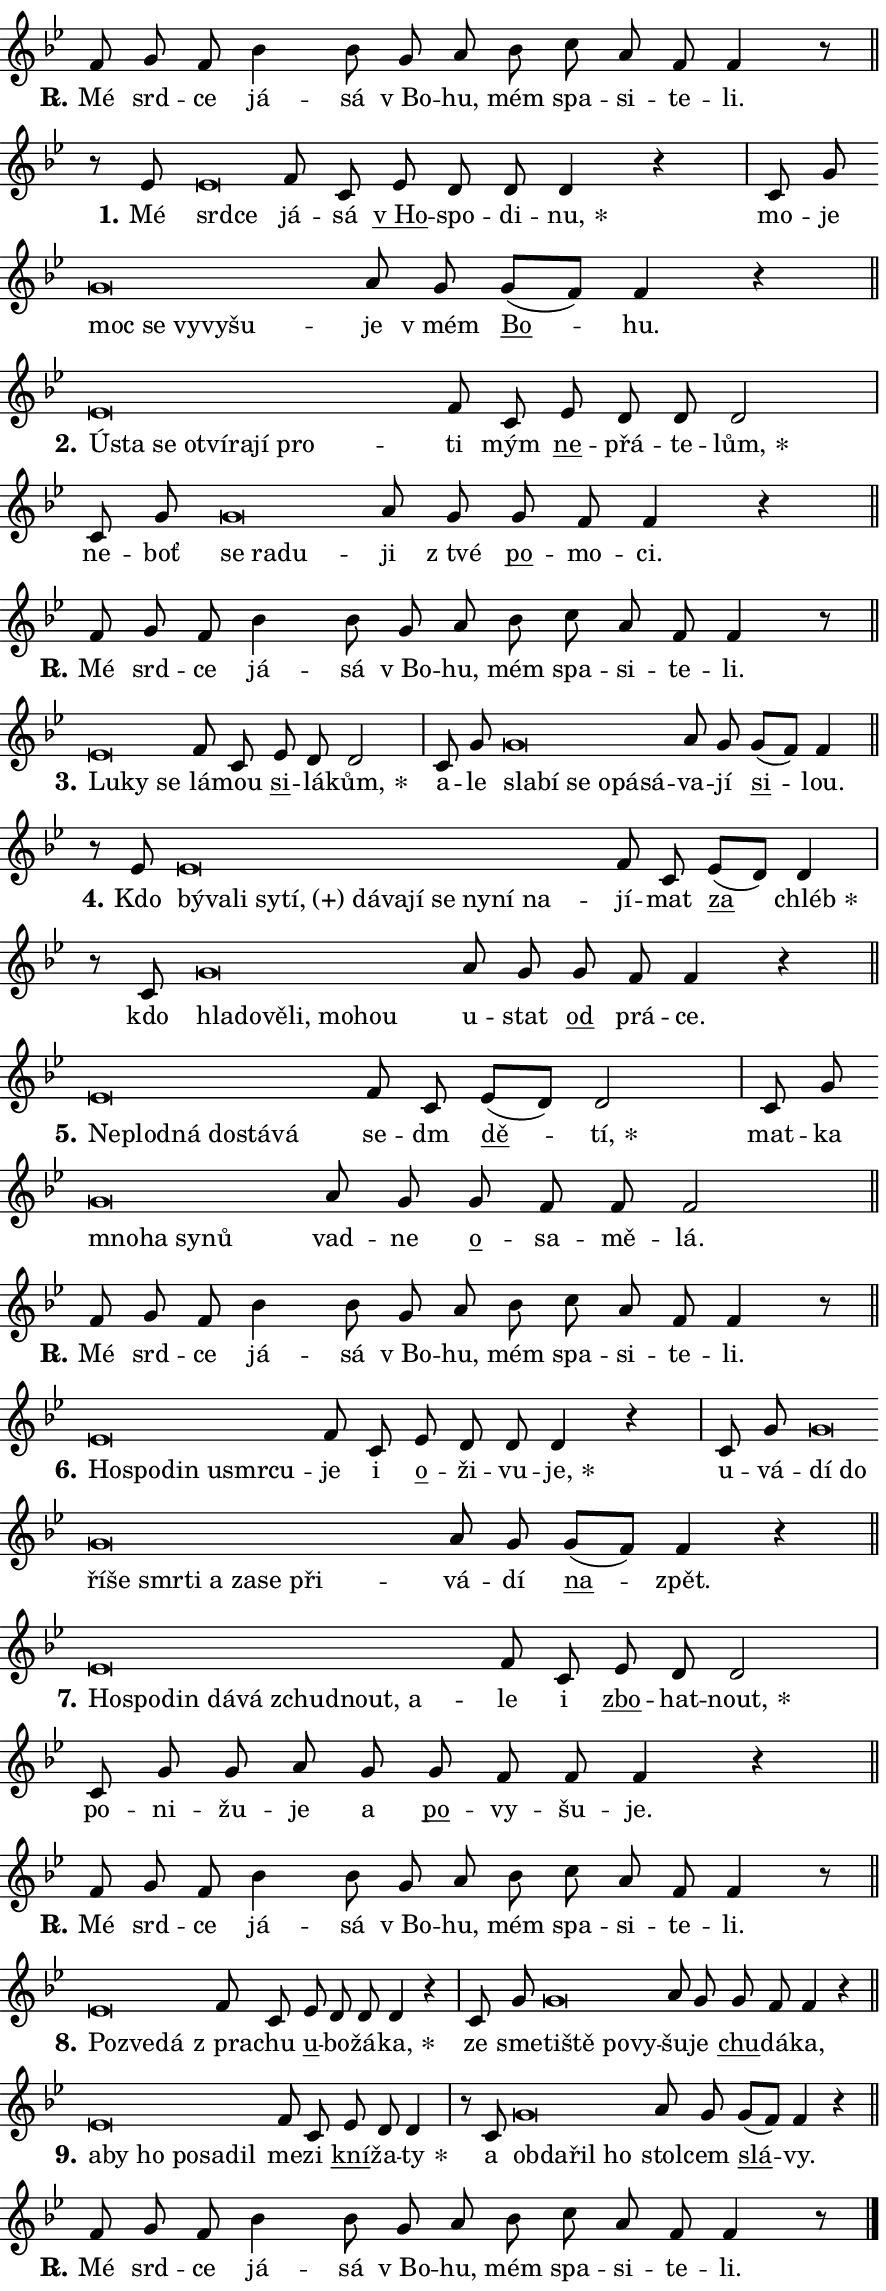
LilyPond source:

\version "2.24.0"
\header { tagline = "" }
\paper {
  indent = 0\cm
  top-margin = 0\cm
  right-margin = 0.13\cm % to fit lyric hyphens
  bottom-margin = 0\cm
  left-margin = 0\cm
  paper-width = 15\cm
  page-breaking = #ly:one-page-breaking
  system-system-spacing.basic-distance = #11
  score-system-spacing.basic-distance = #11
  ragged-last = ##f
}


%% Author: Thomas Morley
%% https://lists.gnu.org/archive/html/lilypond-user/2020-05/msg00002.html
#(define (line-position grob)
"Returns position of @var[grob} in current system:
   @code{'start}, if at first time-step
   @code{'end}, if at last time-step
   @code{'middle} otherwise
"
  (let* ((col (ly:item-get-column grob))
         (ln (ly:grob-object col 'left-neighbor))
         (rn (ly:grob-object col 'right-neighbor))
         (col-to-check-left (if (ly:grob? ln) ln col))
         (col-to-check-right (if (ly:grob? rn) rn col))
         (break-dir-left
           (and
             (ly:grob-property col-to-check-left 'non-musical #f)
             (ly:item-break-dir col-to-check-left)))
         (break-dir-right
           (and
             (ly:grob-property col-to-check-right 'non-musical #f)
             (ly:item-break-dir col-to-check-right))))
        (cond ((eqv? 1 break-dir-left) 'start)
              ((eqv? -1 break-dir-right) 'end)
              (else 'middle))))

#(define (tranparent-at-line-position vctor)
  (lambda (grob)
  "Relying on @code{line-position} select the relevant enry from @var{vctor}.
Used to determine transparency,"
    (case (line-position grob)
      ((end) (not (vector-ref vctor 0)))
      ((middle) (not (vector-ref vctor 1)))
      ((start) (not (vector-ref vctor 2))))))

noteHeadBreakVisibility =
#(define-music-function (break-visibility)(vector?)
"Makes @code{NoteHead}s transparent relying on @var{break-visibility}"
#{
  \override NoteHead.transparent =
    #(tranparent-at-line-position break-visibility)
#})

#(define delete-ledgers-for-transparent-note-heads
  (lambda (grob)
    "Reads whether a @code{NoteHead} is transparent.
If so this @code{NoteHead} is removed from @code{'note-heads} from
@var{grob}, which is supposed to be @code{LedgerLineSpanner}.
As a result ledgers are not printed for this @code{NoteHead}"
    (let* ((nhds-array (ly:grob-object grob 'note-heads))
           (nhds-list
             (if (ly:grob-array? nhds-array)
                 (ly:grob-array->list nhds-array)
                 '()))
           ;; Relies on the transparent-property being done before
           ;; Staff.LedgerLineSpanner.after-line-breaking is executed.
           ;; This is fragile ...
           (to-keep
             (remove
               (lambda (nhd)
                 (ly:grob-property nhd 'transparent #f))
               nhds-list)))
      ;; TODO find a better method to iterate over grob-arrays, similiar
      ;; to filter/remove etc for lists
      ;; For now rebuilt from scratch
      (set! (ly:grob-object grob 'note-heads)  '())
      (for-each
        (lambda (nhd)
          (ly:pointer-group-interface::add-grob grob 'note-heads nhd))
        to-keep))))

squashNotes = {
  \override NoteHead.X-extent = #'(-0.2 . 0.2)
  \override NoteHead.Y-extent = #'(-0.75 . 0)
  \override NoteHead.stencil =
    #(lambda (grob)
       (let ((pos (ly:grob-property grob 'staff-position)))
         (begin
           (if (< pos -7) (display "ERROR: Lower brevis then expected\n") (display ""))
           (if (<= pos -6) ly:text-interface::print ly:note-head::print))))
}
unSquashNotes = {
  \revert NoteHead.X-extent
  \revert NoteHead.Y-extent
  \revert NoteHead.stencil
}

hideNotes = \noteHeadBreakVisibility #begin-of-line-visible
unHideNotes = \noteHeadBreakVisibility #all-visible

% work-around for resetting accidentals
% https://lilypond.org/doc/v2.23/Documentation/notation/displaying-rhythms#unmetered-music
cadenzaMeasure = {
  \cadenzaOff
  \partial 1024 s1024
  \cadenzaOn
}

#(define-markup-command (accent layout props text) (markup?)
  "Underline accented syllable"
  (interpret-markup layout props
    #{\markup \override #'(offset . 4.3) \underline { #text }#}))

responsum = \markup \concat {
  "R" \hspace #-1.05 \path #0.1 #'((moveto 0 0.07) (lineto 0.9 0.8)) \hspace #0.05 "."
}

spaceSize = #0.6828661417322834 % exact space size for TeX Gyre Schola

\layout {
  \context {
    \Staff
    \remove "Time_signature_engraver"
    \override LedgerLineSpanner.after-line-breaking = #delete-ledgers-for-transparent-note-heads
  }
  \context {
    \Lyrics {
      \override LyricSpace.minimum-distance = \spaceSize
      \override LyricText.font-name = #"TeX Gyre Schola"
      \override LyricText.font-size = 1
      \override StanzaNumber.font-name = #"TeX Gyre Schola Bold"
      \override StanzaNumber.font-size = 1
    }
  }
  \context {
    \Score 
    \override NoteHead.text =
      #(lambda (grob) 
        (let ((pos (ly:grob-property grob 'staff-position)))
          #{\markup {
            \combine
              \halign #-0.55 \raise #(if (= pos -6) 0 0.5) \override #'(thickness . 2) \draw-line #'(3.2 . 0)
              \musicglyph "noteheads.sM1"
          }#}))
  }
}

% magnetic-lyrics.ily
%
%   written by
%     Jean Abou Samra <jean@abou-samra.fr>
%     Werner Lemberg <wl@gnu.org>
%
%   adapted by
%     Jiri Hon <jiri.hon@gmail.com>
%
% Version 2022-Apr-15

% https://www.mail-archive.com/lilypond-user@gnu.org/msg149350.html

#(define (Left_hyphen_pointer_engraver context)
   "Collect syllable-hyphen-syllable occurrences in lyrics and store
them in properties.  This engraver only looks to the left.  For
example, if the lyrics input is @code{foo -- bar}, it does the
following.

@itemize @bullet
@item
Set the @code{text} property of the @code{LyricHyphen} grob between
@q{foo} and @q{bar} to @code{foo}.

@item
Set the @code{left-hyphen} property of the @code{LyricText} grob with
text @q{foo} to the @code{LyricHyphen} grob between @q{foo} and
@q{bar}.
@end itemize

Use this auxiliary engraver in combination with the
@code{lyric-@/text::@/apply-@/magnetic-@/offset!} hook."
   (let ((hyphen #f)
         (text #f))
     (make-engraver
      (acknowledgers
       ((lyric-syllable-interface engraver grob source-engraver)
        (set! text grob)))
      (end-acknowledgers
       ((lyric-hyphen-interface engraver grob source-engraver)
        ;(when (not (grob::has-interface grob 'lyric-space-interface))
          (set! hyphen grob)));)
      ((stop-translation-timestep engraver)
       (when (and text hyphen)
         (ly:grob-set-object! text 'left-hyphen hyphen))
       (set! text #f)
       (set! hyphen #f)))))

#(define (lyric-text::apply-magnetic-offset! grob)
   "If the space between two syllables is less than the value in
property @code{LyricText@/.details@/.squash-threshold}, move the right
syllable to the left so that it gets concatenated with the left
syllable.

Use this function as a hook for
@code{LyricText@/.after-@/line-@/breaking} if the
@code{Left_@/hyphen_@/pointer_@/engraver} is active."
   (let ((hyphen (ly:grob-object grob 'left-hyphen #f)))
     (when hyphen
       (let ((left-text (ly:spanner-bound hyphen LEFT)))
         (when (grob::has-interface left-text 'lyric-syllable-interface)
           (let* ((common (ly:grob-common-refpoint grob left-text X))
                  (this-x-ext (ly:grob-extent grob common X))
                  (left-x-ext
                   (begin
                     ;; Trigger magnetism for left-text.
                     (ly:grob-property left-text 'after-line-breaking)
                     (ly:grob-extent left-text common X)))
                  ;; `delta` is the gap width between two syllables.
                  (delta (- (interval-start this-x-ext)
                            (interval-end left-x-ext)))
                  (details (ly:grob-property grob 'details))
                  (threshold (assoc-get 'squash-threshold details 0.2)))
             (when (< delta threshold)
               (let* (;; We have to manipulate the input text so that
                      ;; ligatures crossing syllable boundaries are not
                      ;; disabled.  For languages based on the Latin
                      ;; script this is essentially a beautification.
                      ;; However, for non-Western scripts it can be a
                      ;; necessity.
                      (lt (ly:grob-property left-text 'text))
                      (rt (ly:grob-property grob 'text))
                      (is-space (grob::has-interface hyphen 'lyric-space-interface))
                      (space (if is-space " " ""))
                      (extra-delta (if is-space spaceSize 0))
                      ;; Append new syllable.
                      (ltrt-space (if (and (string? lt) (string? rt))
                                (string-append lt space rt)
                                (make-concat-markup (list lt space rt))))
                      ;; Right-align `ltrt` to the right side.
                      (ltrt-space-markup (grob-interpret-markup
                               grob
                               (make-translate-markup
                                (cons (interval-length this-x-ext) 0)
                                (make-right-align-markup ltrt-space)))))
                 (begin
                   ;; Don't print `left-text`.
                   (ly:grob-set-property! left-text 'stencil #f)
                   ;; Set text and stencil (which holds all collected
                   ;; syllables so far) and shift it to the left.
                   (ly:grob-set-property! grob 'text ltrt-space)
                   (ly:grob-set-property! grob 'stencil ltrt-space-markup)
                   (ly:grob-translate-axis! grob (- (- delta extra-delta)) X))))))))))


#(define (lyric-hyphen::displace-bounds-first grob)
   ;; Make very sure this callback isn't triggered too early.
   (let ((left (ly:spanner-bound grob LEFT))
         (right (ly:spanner-bound grob RIGHT)))
     (ly:grob-property left 'after-line-breaking)
     (ly:grob-property right 'after-line-breaking)
     (ly:lyric-hyphen::print grob)))

squashThreshold = #0.4

\layout {
  \context {
    \Lyrics
    \consists #Left_hyphen_pointer_engraver
    \override LyricText.after-line-breaking =
      #lyric-text::apply-magnetic-offset!
    \override LyricHyphen.stencil = #lyric-hyphen::displace-bounds-first
    \override LyricText.details.squash-threshold = \squashThreshold
    \override LyricHyphen.minimum-distance = 0
    \override LyricHyphen.minimum-length = \squashThreshold
  }
}

squashText = \override LyricText.details.squash-threshold = 9999
unSquashText = \override LyricText.details.squash-threshold = \squashThreshold

leftText = \override LyricText.self-alignment-X = #LEFT
unLeftText = \revert LyricText.self-alignment-X

starOffset = #(lambda (grob) 
                (let ((x_offset (ly:self-alignment-interface::aligned-on-x-parent grob)))
                  (if (= x_offset 0) 0 (+ x_offset 1.2))))

star = #(define-music-function (syllable)(string?)
"Append star separator at the end of a syllable"
#{
  \once \override LyricText.X-offset = #starOffset
  \lyricmode { \markup {
    #syllable
    \override #'((font-name . "TeX Gyre Schola Bold")) \hspace #0.2 \lower #0.65 \larger "*"
  } }
#})

starAccent = #(define-music-function (syllable)(string?)
"Append star separator at the end of a syllable and make accent"
#{
  \once \override LyricText.X-offset = #starOffset
  \lyricmode { \markup {
    \accent #syllable
    \override #'((font-name . "TeX Gyre Schola Bold")) \hspace #0.2 \lower #0.65 \larger "*"
  } }
#})

breath = #(define-music-function (syllable)(string?)
"Append breathing indicator at the end of a syllable"
#{
  \lyricmode { \markup { #syllable "+" } }
#})

optionalBreath = #(define-music-function (syllable)(string?)
"Append optional breathing indicator at the end of a syllable"
#{
  \lyricmode { \markup { #syllable "(+)" } }
#})


\score {
    <<
        \new Voice = "melody" { \cadenzaOn \key bes \major \relative { f'8 g f bes4 bes8 \bar "" g a bes \bar "" c a f f4 r8 \cadenzaMeasure \bar "||" \break } }
        \new Lyrics \lyricsto "melody" { \lyricmode { \set stanza = \responsum
Mé srd -- ce já -- sá "v Bo" -- hu, mém spa -- si -- te -- li. } }
    >>
    \layout {}
}

\score {
    <<
        \new Voice = "melody" { \cadenzaOn \key bes \major \relative { r8 es' \squashNotes es\breve*1/16 \hideNotes \breve*1/16 \bar "" \unHideNotes \unSquashNotes f8 c \bar "" es d d d4 r \cadenzaMeasure \bar "|" c8 g' \bar "" \squashNotes g\breve*1/16 \hideNotes \breve*1/16 \bar "" \breve*1/16 \bar "" \breve*1/16 \breve*1/16 \bar "" \unHideNotes \unSquashNotes a8 g \bar "" g[( f)] f4 r \cadenzaMeasure \bar "||" \break } }
        \new Lyrics \lyricsto "melody" { \lyricmode { \set stanza = "1."
Mé \leftText srd -- \squashText ce \unLeftText \unSquashText já -- sá \markup \accent "v Ho" -- spo -- di -- \star nu, mo -- je \leftText moc \squashText se vy -- vy -- šu -- \unLeftText \unSquashText je "v mém" \markup \accent Bo -- hu. } }
    >>
    \layout {}
}

\score {
    <<
        \new Voice = "melody" { \cadenzaOn \key bes \major \relative { \squashNotes es'\breve*1/16 \hideNotes \breve*1/16 \bar "" \breve*1/16 \bar "" \breve*1/16 \bar "" \breve*1/16 \bar "" \breve*1/16 \bar "" \breve*1/16 \breve*1/16 \bar "" \unHideNotes \unSquashNotes f8 c \bar "" es d d d2 \cadenzaMeasure \bar "|" c8 g' \bar "" \squashNotes g\breve*1/16 \hideNotes \breve*1/16 \breve*1/16 \bar "" \unHideNotes \unSquashNotes a8 g \bar "" g f f4 r \cadenzaMeasure \bar "||" \break } }
        \new Lyrics \lyricsto "melody" { \lyricmode { \set stanza = "2."
\leftText Ú -- \squashText sta se o -- tví -- ra -- jí pro -- \unLeftText \unSquashText ti mým \markup \accent ne -- přá -- te -- \star lům, ne -- boť \leftText se \squashText ra -- du -- \unLeftText \unSquashText ji "z tvé" \markup \accent po -- mo -- ci. } }
    >>
    \layout {}
}

\score {
    <<
        \new Voice = "melody" { \cadenzaOn \key bes \major \relative { f'8 g f bes4 bes8 \bar "" g a bes \bar "" c a f f4 r8 \cadenzaMeasure \bar "||" \break } }
        \new Lyrics \lyricsto "melody" { \lyricmode { \set stanza = \responsum
Mé srd -- ce já -- sá "v Bo" -- hu, mém spa -- si -- te -- li. } }
    >>
    \layout {}
}

\score {
    <<
        \new Voice = "melody" { \cadenzaOn \key bes \major \relative { \squashNotes es'\breve*1/16 \hideNotes \breve*1/16 \breve*1/16 \bar "" \unHideNotes \unSquashNotes f8 c \bar "" es d d2 \cadenzaMeasure \bar "|" c8 g' \bar "" \squashNotes g\breve*1/16 \hideNotes \breve*1/16 \bar "" \breve*1/16 \bar "" \breve*1/16 \bar "" \breve*1/16 \breve*1/16 \bar "" \unHideNotes \unSquashNotes a8 g \bar "" g[( f)] f4 \cadenzaMeasure \bar "||" \break } }
        \new Lyrics \lyricsto "melody" { \lyricmode { \set stanza = "3."
\leftText Lu -- \squashText ky se \unLeftText \unSquashText lá -- mou \markup \accent si -- lá -- \star kům, a -- le \leftText sla -- \squashText bí se o -- pá -- sá -- \unLeftText \unSquashText va -- jí \markup \accent si -- lou. } }
    >>
    \layout {}
}

\score {
    <<
        \new Voice = "melody" { \cadenzaOn \key bes \major \relative { r8 es' \squashNotes es\breve*1/16 \hideNotes \breve*1/16 \bar "" \breve*1/16 \bar "" \breve*1/16 \bar "" \breve*1/16 \bar "" \breve*1/16 \bar "" \breve*1/16 \bar "" \breve*1/16 \bar "" \breve*1/16 \bar "" \breve*1/16 \bar "" \breve*1/16 \breve*1/16 \bar "" \unHideNotes \unSquashNotes f8 c \bar "" es[( d)] d4 \cadenzaMeasure \bar "|" r8 c8 \squashNotes g'\breve*1/16 \hideNotes \breve*1/16 \bar "" \breve*1/16 \bar "" \breve*1/16 \bar "" \breve*1/16 \breve*1/16 \bar "" \unHideNotes \unSquashNotes a8 g \bar "" g f f4 r \cadenzaMeasure \bar "||" \break } }
        \new Lyrics \lyricsto "melody" { \lyricmode { \set stanza = "4."
Kdo \leftText bý -- \squashText va -- li sy -- \optionalBreath tí, dá -- va -- jí se ny -- ní na -- \unLeftText \unSquashText jí -- mat \markup \accent za \star chléb kdo \leftText hla -- \squashText do -- vě -- li, mo -- hou \unLeftText \unSquashText u -- stat \markup \accent od prá -- ce. } }
    >>
    \layout {}
}

\score {
    <<
        \new Voice = "melody" { \cadenzaOn \key bes \major \relative { \squashNotes es'\breve*1/16 \hideNotes \breve*1/16 \bar "" \breve*1/16 \bar "" \breve*1/16 \bar "" \breve*1/16 \breve*1/16 \bar "" \unHideNotes \unSquashNotes f8 c \bar "" es[( d)] d2 \cadenzaMeasure \bar "|" c8 g' \bar "" \squashNotes g\breve*1/16 \hideNotes \breve*1/16 \bar "" \breve*1/16 \breve*1/16 \bar "" \unHideNotes \unSquashNotes a8 g \bar "" g f f f2 \cadenzaMeasure \bar "||" \break } }
        \new Lyrics \lyricsto "melody" { \lyricmode { \set stanza = "5."
\leftText Ne -- \squashText plod -- ná do -- stá -- vá \unLeftText \unSquashText se -- dm \markup \accent dě -- \star tí, mat -- ka \leftText mno -- \squashText ha sy -- nů \unLeftText \unSquashText vad -- ne \markup \accent o -- sa -- mě -- lá. } }
    >>
    \layout {}
}

\score {
    <<
        \new Voice = "melody" { \cadenzaOn \key bes \major \relative { f'8 g f bes4 bes8 \bar "" g a bes \bar "" c a f f4 r8 \cadenzaMeasure \bar "||" \break } }
        \new Lyrics \lyricsto "melody" { \lyricmode { \set stanza = \responsum
Mé srd -- ce já -- sá "v Bo" -- hu, mém spa -- si -- te -- li. } }
    >>
    \layout {}
}

\score {
    <<
        \new Voice = "melody" { \cadenzaOn \key bes \major \relative { \squashNotes es'\breve*1/16 \hideNotes \breve*1/16 \bar "" \breve*1/16 \bar "" \breve*1/16 \bar "" \breve*1/16 \breve*1/16 \bar "" \unHideNotes \unSquashNotes f8 c \bar "" es d d d4 r \cadenzaMeasure \bar "|" c8 g' \bar "" \squashNotes g\breve*1/16 \hideNotes \breve*1/16 \bar "" \breve*1/16 \bar "" \breve*1/16 \bar "" \breve*1/16 \bar "" \breve*1/16 \bar "" \breve*1/16 \bar "" \breve*1/16 \bar "" \breve*1/16 \breve*1/16 \bar "" \unHideNotes \unSquashNotes a8 g \bar "" g[( f)] f4 r \cadenzaMeasure \bar "||" \break } }
        \new Lyrics \lyricsto "melody" { \lyricmode { \set stanza = "6."
\leftText Ho -- \squashText spo -- din u -- smr -- cu -- \unLeftText \unSquashText je i \markup \accent o -- ži -- vu -- \star je, u -- vá -- \leftText dí \squashText do ří -- še smr -- ti a za -- se při -- \unLeftText \unSquashText vá -- dí \markup \accent na -- zpět. } }
    >>
    \layout {}
}

\score {
    <<
        \new Voice = "melody" { \cadenzaOn \key bes \major \relative { \squashNotes es'\breve*1/16 \hideNotes \breve*1/16 \bar "" \breve*1/16 \bar "" \breve*1/16 \bar "" \breve*1/16 \bar "" \breve*1/16 \bar "" \breve*1/16 \breve*1/16 \bar "" \unHideNotes \unSquashNotes f8 c \bar "" es d d2 \cadenzaMeasure \bar "|" c8 g' \bar "" g a8 g \bar "" g f f f4 r \cadenzaMeasure \bar "||" \break } }
        \new Lyrics \lyricsto "melody" { \lyricmode { \set stanza = "7."
\leftText Ho -- \squashText spo -- din dá -- vá zchud -- nout, a -- \unLeftText \unSquashText le i \markup \accent zbo -- hat -- \star nout, po -- ni -- žu -- je a \markup \accent po -- vy -- šu -- je. } }
    >>
    \layout {}
}

\score {
    <<
        \new Voice = "melody" { \cadenzaOn \key bes \major \relative { f'8 g f bes4 bes8 \bar "" g a bes \bar "" c a f f4 r8 \cadenzaMeasure \bar "||" \break } }
        \new Lyrics \lyricsto "melody" { \lyricmode { \set stanza = \responsum
Mé srd -- ce já -- sá "v Bo" -- hu, mém spa -- si -- te -- li. } }
    >>
    \layout {}
}

\score {
    <<
        \new Voice = "melody" { \cadenzaOn \key bes \major \relative { \squashNotes es'\breve*1/16 \hideNotes \breve*1/16 \breve*1/16 \bar "" \unHideNotes \unSquashNotes f8 c \bar "" es d d d4 r \cadenzaMeasure \bar "|" c8 g' \bar "" \squashNotes g\breve*1/16 \hideNotes \breve*1/16 \bar "" \breve*1/16 \breve*1/16 \bar "" \unHideNotes \unSquashNotes a8 g \bar "" g f f4 r \cadenzaMeasure \bar "||" \break } }
        \new Lyrics \lyricsto "melody" { \lyricmode { \set stanza = "8."
\leftText Po -- \squashText zve -- dá \unLeftText \unSquashText "z pra" -- chu \markup \accent u -- bo -- žá -- \star ka, ze sme -- \leftText ti -- \squashText ště po -- vy -- \unLeftText \unSquashText šu -- je \markup \accent chu -- dá -- ka, } }
    >>
    \layout {}
}

\score {
    <<
        \new Voice = "melody" { \cadenzaOn \key bes \major \relative { \squashNotes es'\breve*1/16 \hideNotes \breve*1/16 \bar "" \breve*1/16 \bar "" \breve*1/16 \bar "" \breve*1/16 \breve*1/16 \bar "" \unHideNotes \unSquashNotes f8 c \bar "" es d d4 \cadenzaMeasure \bar "|" r8 c8 \squashNotes g'\breve*1/16 \hideNotes \breve*1/16 \bar "" \breve*1/16 \breve*1/16 \bar "" \unHideNotes \unSquashNotes a8 g \bar "" g[( f)] f4 r \cadenzaMeasure \bar "||" \break } }
        \new Lyrics \lyricsto "melody" { \lyricmode { \set stanza = "9."
\leftText a -- \squashText by ho po -- sa -- dil \unLeftText \unSquashText me -- zi \markup \accent kní -- ža -- \star ty a \leftText ob -- \squashText da -- řil ho \unLeftText \unSquashText stol -- cem \markup \accent slá -- vy. } }
    >>
    \layout {}
}

\score {
    <<
        \new Voice = "melody" { \cadenzaOn \key bes \major \relative { f'8 g f bes4 bes8 \bar "" g a bes \bar "" c a f f4 r8 \cadenzaMeasure \bar "||" \break } \bar "|." }
        \new Lyrics \lyricsto "melody" { \lyricmode { \set stanza = \responsum
Mé srd -- ce já -- sá "v Bo" -- hu, mém spa -- si -- te -- li. } }
    >>
    \layout {}
}
